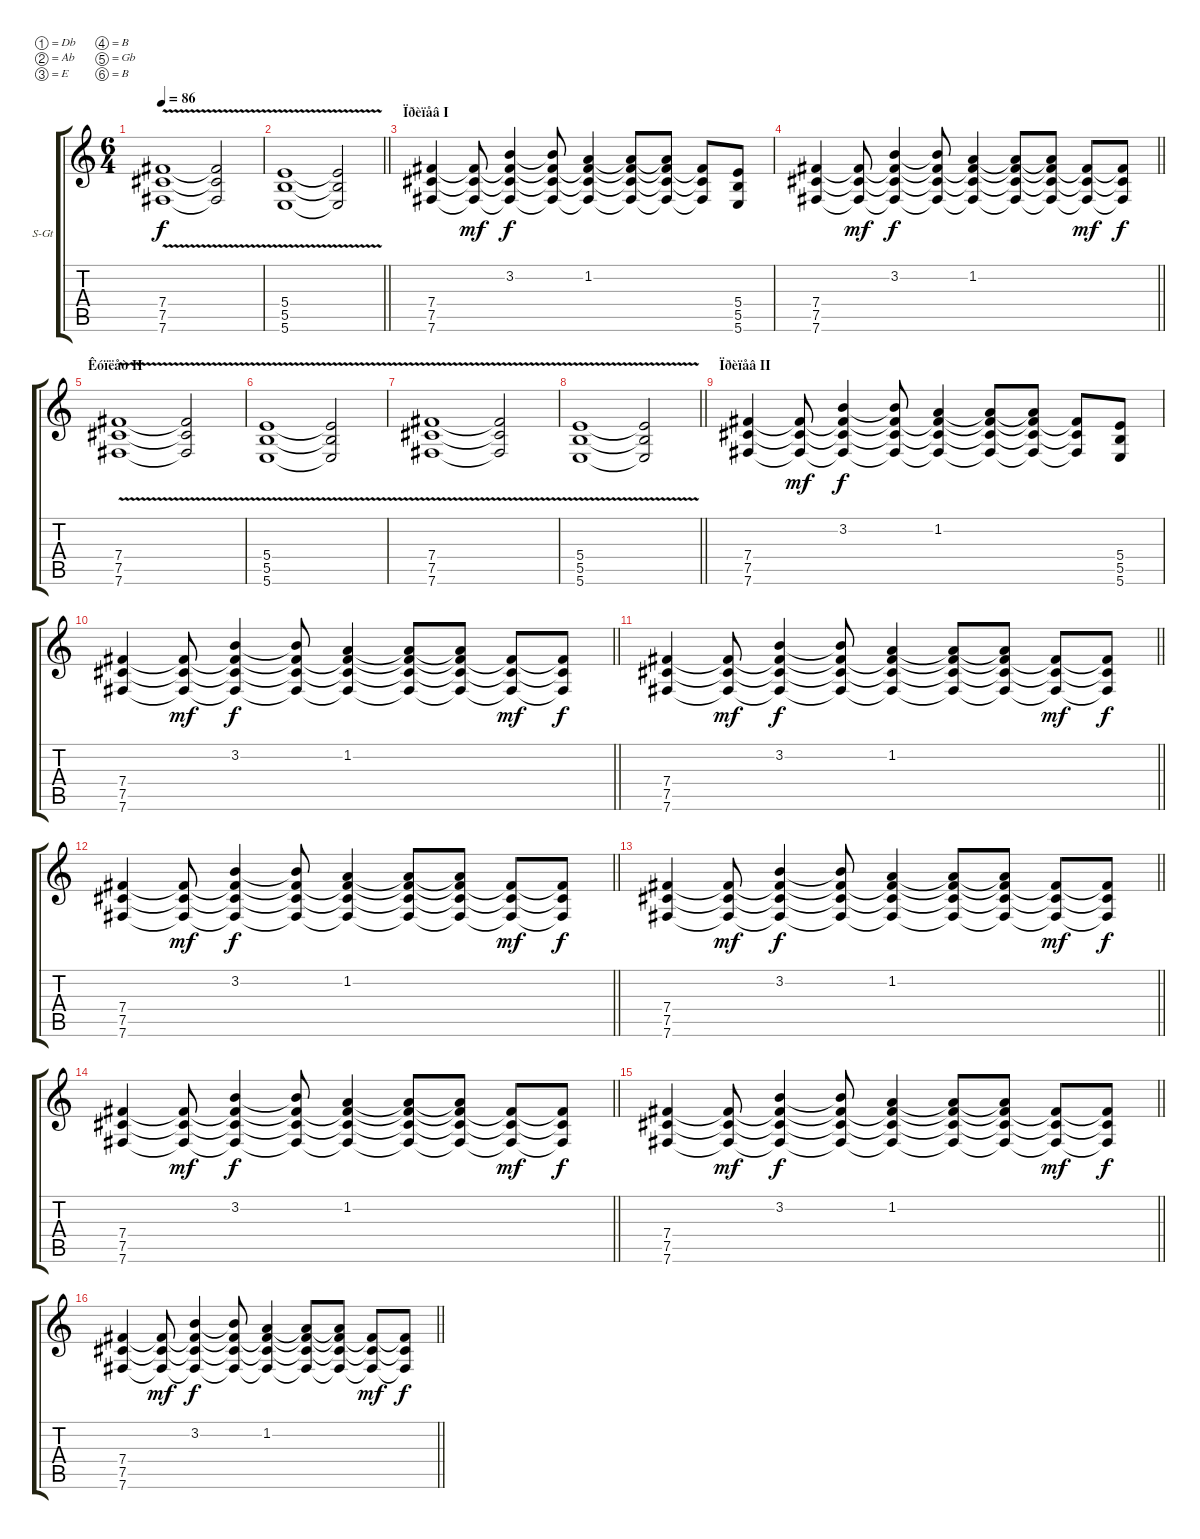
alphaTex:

\bracketExtendMode groupsimilarinstruments
\firstSystemTrackNameOrientation horizontal
\otherSystemsTrackNameOrientation horizontal
\track ("ð.ãèòàðà" "S-Gt") {instrument acousticguitarsteel}
\staff {score tabs}
\tuning (Db4 Ab3 E3 B2 Gb2 B1)
\ts (6 4)
\tempo 86
\clef g2
\ks c
(7.4 7.5 7.6{v}).1{dy f} (7.4{t} 7.5{t} 7.6{v t}).2 |
\barLineRight lightlight
(5.4 5.5 5.6{v}).1 (5.4{t} 5.5{t} 5.6{v t}).2 |
\section ("" "Ïðèïåâ I")
(7.4 7.5 7.6).4 (7.4{t} 7.5{t} 7.6{t}).8{dy mf} (3.2 7.4{t} 7.5{t} 7.6{t}).4{dy f} (3.2{t} 7.4{t} 7.5{t} 7.6{t}).8 (1.2 7.4{t} 7.5{t} 7.6{t}).4 (1.2{t} 7.4{t} 7.5{t} 7.6{t}).8 (1.2{t} 7.4{t} 7.5{t} 7.6{t}).8 (7.4{t} 7.5{t} 7.6{t}).8 (5.4 5.5 5.6).8 |
\barLineRight lightlight
(7.4 7.5 7.6).4 (7.4{t} 7.5{t} 7.6{t}).8{dy mf} (3.2 7.4{t} 7.5{t} 7.6{t}).4{dy f} (3.2{t} 7.4{t} 7.5{t} 7.6{t}).8 (1.2 7.4{t} 7.5{t} 7.6{t}).4 (1.2{t} 7.4{t} 7.5{t} 7.6{t}).8 (1.2{t} 7.4{t} 7.5{t} 7.6{t}).8 (7.4{t} 7.5{t} 7.6{t}).8{dy mf} (7.4{t} 7.5{t} 7.6{t}).8{dy f} |
\section ("" "Êóïëåò II")
(7.4 7.5{v} 7.6).1 (7.4{t} 7.5{v t} 7.6{t}).2 |
(5.4 5.5{v} 5.6).1 (5.4{t} 5.5{v t} 5.6{t}).2 |
(7.4 7.5{v} 7.6).1 (7.4{t} 7.5{v t} 7.6{t}).2 |
\barLineRight lightlight
(5.4 5.5{v} 5.6).1 (5.4{t} 5.5{v t} 5.6{t}).2 |
\section ("" "Ïðèïåâ II")
(7.4 7.5 7.6).4 (7.4{t} 7.5{t} 7.6{t}).8{dy mf} (3.2 7.4{t} 7.5{t} 7.6{t}).4{dy f} (3.2{t} 7.4{t} 7.5{t} 7.6{t}).8 (1.2 7.4{t} 7.5{t} 7.6{t}).4 (1.2{t} 7.4{t} 7.5{t} 7.6{t}).8 (1.2{t} 7.4{t} 7.5{t} 7.6{t}).8 (7.4{t} 7.5{t} 7.6{t}).8 (5.4 5.5 5.6).8 |
\barLineRight lightlight
(7.4 7.5 7.6).4 (7.4{t} 7.5{t} 7.6{t}).8{dy mf} (3.2 7.4{t} 7.5{t} 7.6{t}).4{dy f} (3.2{t} 7.4{t} 7.5{t} 7.6{t}).8 (1.2 7.4{t} 7.5{t} 7.6{t}).4 (1.2{t} 7.4{t} 7.5{t} 7.6{t}).8 (1.2{t} 7.4{t} 7.5{t} 7.6{t}).8 (7.4{t} 7.5{t} 7.6{t}).8{dy mf} (7.4{t} 7.5{t} 7.6{t}).8{dy f} |
\barLineRight lightlight
(7.4 7.5 7.6).4 (7.4{t} 7.5{t} 7.6{t}).8{dy mf} (3.2 7.4{t} 7.5{t} 7.6{t}).4{dy f} (3.2{t} 7.4{t} 7.5{t} 7.6{t}).8 (1.2 7.4{t} 7.5{t} 7.6{t}).4 (1.2{t} 7.4{t} 7.5{t} 7.6{t}).8 (1.2{t} 7.4{t} 7.5{t} 7.6{t}).8 (7.4{t} 7.5{t} 7.6{t}).8{dy mf} (7.4{t} 7.5{t} 7.6{t}).8{dy f} |
\barLineRight lightlight
(7.4 7.5 7.6).4 (7.4{t} 7.5{t} 7.6{t}).8{dy mf} (3.2 7.4{t} 7.5{t} 7.6{t}).4{dy f} (3.2{t} 7.4{t} 7.5{t} 7.6{t}).8 (1.2 7.4{t} 7.5{t} 7.6{t}).4 (1.2{t} 7.4{t} 7.5{t} 7.6{t}).8 (1.2{t} 7.4{t} 7.5{t} 7.6{t}).8 (7.4{t} 7.5{t} 7.6{t}).8{dy mf} (7.4{t} 7.5{t} 7.6{t}).8{dy f} |
\barLineRight lightlight
(7.4 7.5 7.6).4 (7.4{t} 7.5{t} 7.6{t}).8{dy mf} (3.2 7.4{t} 7.5{t} 7.6{t}).4{dy f} (3.2{t} 7.4{t} 7.5{t} 7.6{t}).8 (1.2 7.4{t} 7.5{t} 7.6{t}).4 (1.2{t} 7.4{t} 7.5{t} 7.6{t}).8 (1.2{t} 7.4{t} 7.5{t} 7.6{t}).8 (7.4{t} 7.5{t} 7.6{t}).8{dy mf} (7.4{t} 7.5{t} 7.6{t}).8{dy f} |
\barLineRight lightlight
(7.4 7.5 7.6).4 (7.4{t} 7.5{t} 7.6{t}).8{dy mf} (3.2 7.4{t} 7.5{t} 7.6{t}).4{dy f} (3.2{t} 7.4{t} 7.5{t} 7.6{t}).8 (1.2 7.4{t} 7.5{t} 7.6{t}).4 (1.2{t} 7.4{t} 7.5{t} 7.6{t}).8 (1.2{t} 7.4{t} 7.5{t} 7.6{t}).8 (7.4{t} 7.5{t} 7.6{t}).8{dy mf} (7.4{t} 7.5{t} 7.6{t}).8{dy f} |
\barLineRight lightlight
(7.4 7.5 7.6).4 (7.4{t} 7.5{t} 7.6{t}).8{dy mf} (3.2 7.4{t} 7.5{t} 7.6{t}).4{dy f} (3.2{t} 7.4{t} 7.5{t} 7.6{t}).8 (1.2 7.4{t} 7.5{t} 7.6{t}).4 (1.2{t} 7.4{t} 7.5{t} 7.6{t}).8 (1.2{t} 7.4{t} 7.5{t} 7.6{t}).8 (7.4{t} 7.5{t} 7.6{t}).8{dy mf} (7.4{t} 7.5{t} 7.6{t}).8{dy f} |
\barLineRight lightlight
(7.4 7.5 7.6).4 (7.4{t} 7.5{t} 7.6{t}).8{dy mf} (3.2 7.4{t} 7.5{t} 7.6{t}).4{dy f} (3.2{t} 7.4{t} 7.5{t} 7.6{t}).8 (1.2 7.4{t} 7.5{t} 7.6{t}).4 (1.2{t} 7.4{t} 7.5{t} 7.6{t}).8 (1.2{t} 7.4{t} 7.5{t} 7.6{t}).8 (7.4{t} 7.5{t} 7.6{t}).8{dy mf} (7.4{t} 7.5{t} 7.6{t}).8{dy f}
